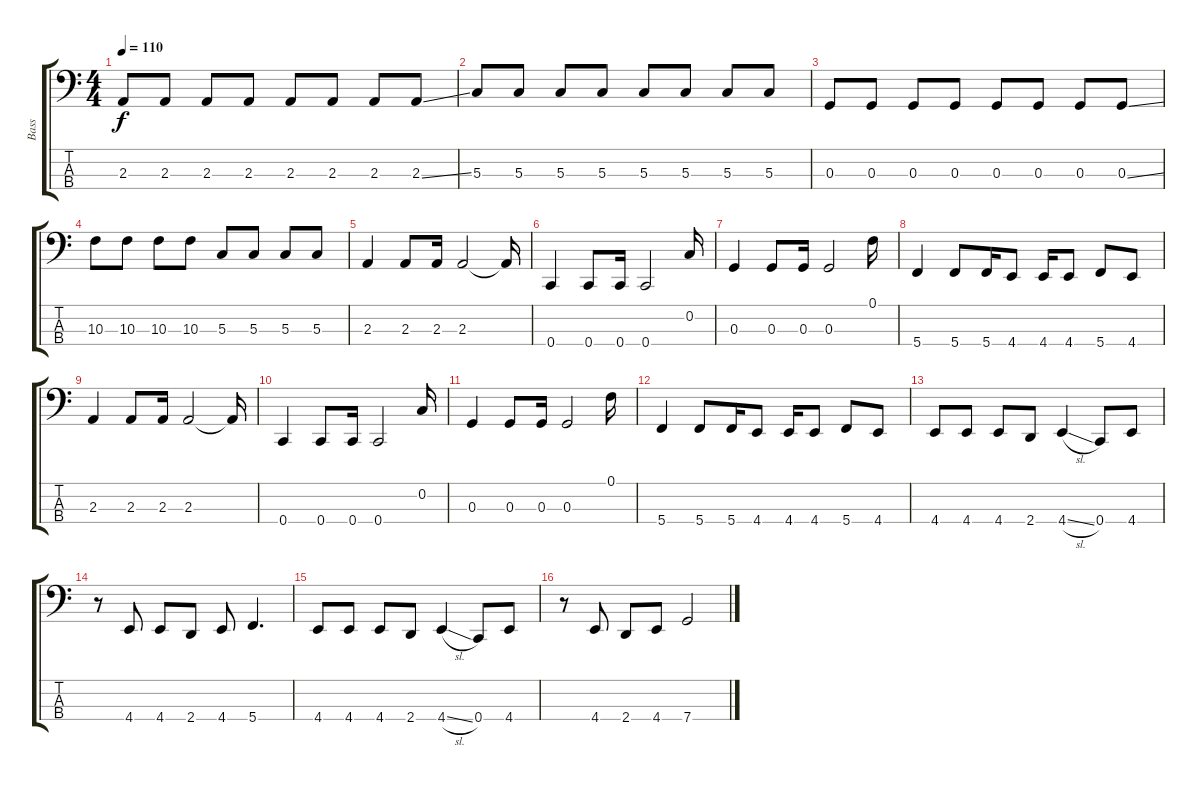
\track ("Bass" "Bass") {instrument electricbassfinger}
\staff {score tabs}
\tuning (F2 C2 G1 C1) {hide}
\ts (4 4)
\tempo 110
\clef f4
\ks c
2.3.8{dy f} 2.3.8 2.3.8 2.3.8 2.3.8 2.3.8 2.3.8 2.3{ss}.8 |
5.3.8 5.3.8 5.3.8 5.3.8 5.3.8 5.3.8 5.3.8 5.3.8 |
0.3.8 0.3.8 0.3.8 0.3.8 0.3.8 0.3.8 0.3.8 0.3{ss}.8 |
10.3.8 10.3.8 10.3.8 10.3.8 5.3.8 5.3.8 5.3.8 5.3.8 |
2.3.4 2.3.8 2.3.16 2.3.2 2.3{t}.16 |
0.4.4 0.4.8 0.4.16 0.4.2 0.2.16 |
0.3.4 0.3.8 0.3.16 0.3.2 0.1.16 |
5.4.4 5.4.8 5.4.16 4.4.8 4.4.16 4.4.8 5.4.8 4.4.8 |
2.3.4 2.3.8 2.3.16 2.3.2 2.3{t}.16 |
0.4.4 0.4.8 0.4.16 0.4.2 0.2.16 |
0.3.4 0.3.8 0.3.16 0.3.2 0.1.16 |
5.4.4 5.4.8 5.4.16 4.4.8 4.4.16 4.4.8 5.4.8 4.4.8 |
4.4.8 4.4.8 4.4.8 2.4.8 4.4{sl}.4 0.4.8 4.4.8 |
r.8 4.4.8 4.4.8 2.4.8 4.4.8 5.4.4{d} |
4.4.8 4.4.8 4.4.8 2.4.8 4.4{sl}.4 0.4.8 4.4.8 |
r.8 4.4.8 2.4.8 4.4.8 7.4.2
